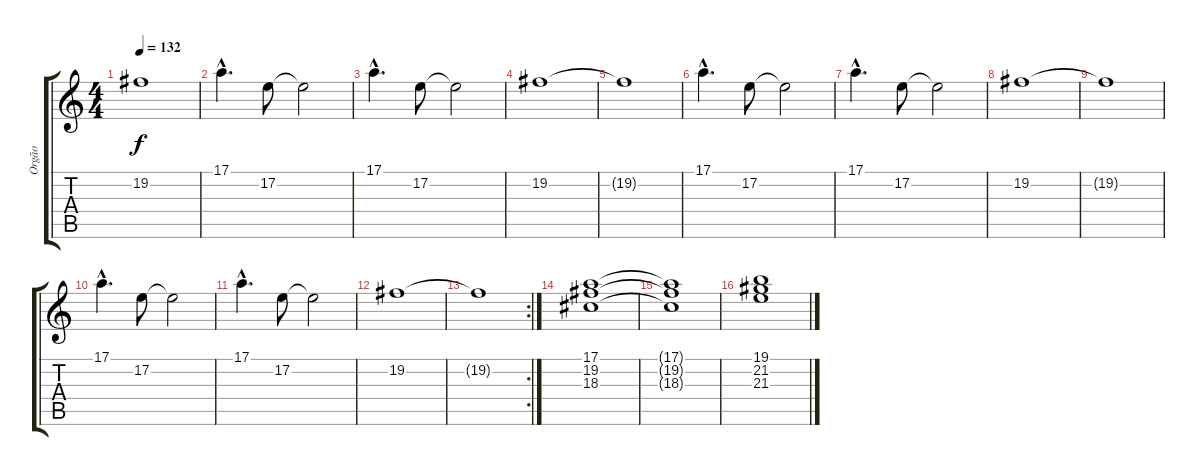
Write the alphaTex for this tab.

\track ("Orgão" "Orgão") {instrument rockorgan}
\staff {score tabs}
\tuning (E4 B3 G3 D3 A2 E2) {hide}
\ts (4 4)
\tempo 132
\clef g2
\ks c
19.2{t}.1{dy f} |
17.1{hac}.4{d} 17.2.8 17.2{t}.2 |
17.1{hac}.4{d} 17.2.8 17.2{t}.2 |
19.2.1 |
19.2{t}.1 |
17.1{hac}.4{d} 17.2.8 17.2{t}.2 |
17.1{hac}.4{d} 17.2.8 17.2{t}.2 |
19.2.1 |
19.2{t}.1 |
17.1{hac}.4{d} 17.2.8 17.2{t}.2 |
17.1{hac}.4{d} 17.2.8 17.2{t}.2 |
19.2.1 |
\rc 2
19.2{t}.1 |
(17.1 19.2 18.3).1{volume 3} |
(17.1{t} 19.2{t} 18.3{t}).1 |
(19.1 21.2 21.3).1
